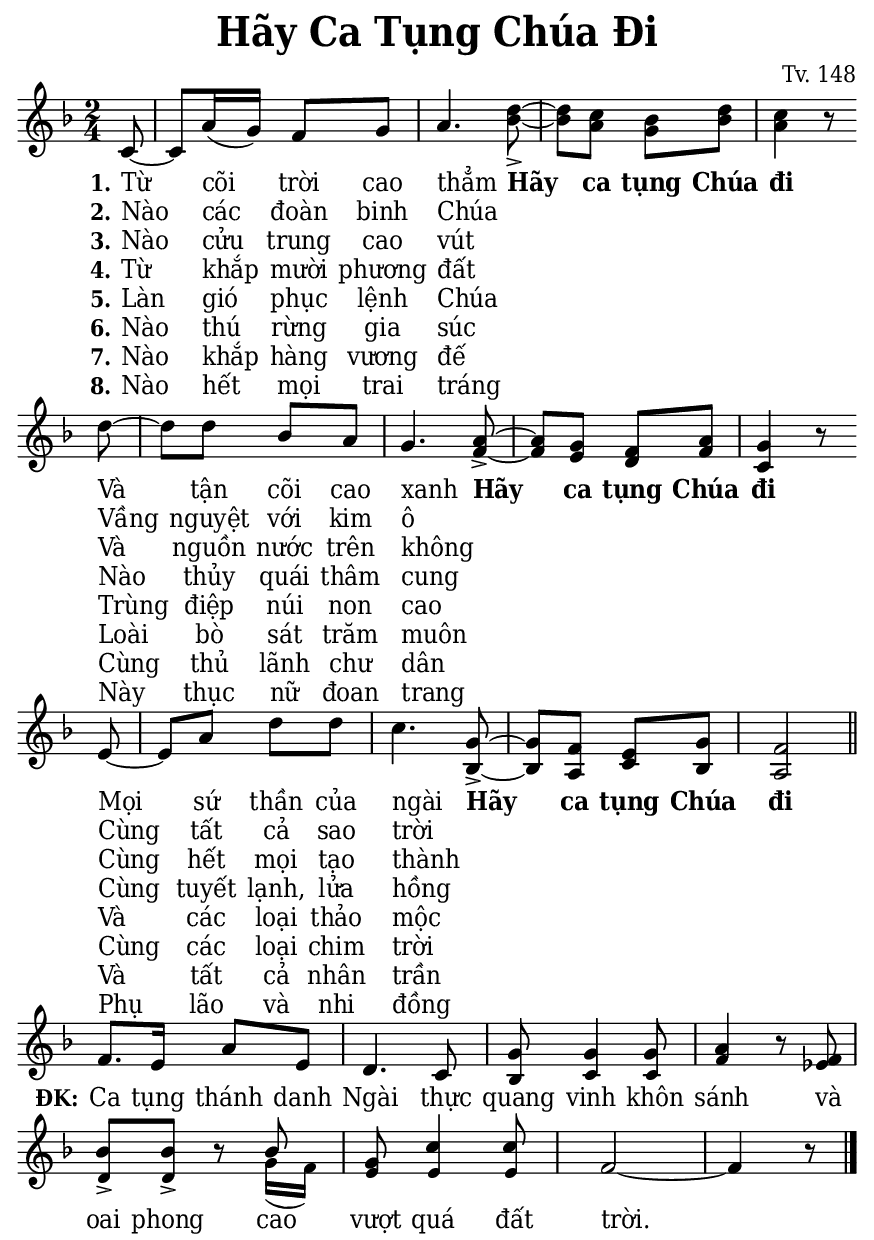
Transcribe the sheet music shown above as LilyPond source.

% Cài đặt chung\
\version "2.22.1"
\include "english.ly"

\header {
  title = \markup { \fontsize #1 "Hãy Ca Tụng Chúa Đi" }
  composer = "Tv. 148"
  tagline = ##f
}

% Nhạc phiên khúc
nhacPhienKhucSop = \relative c' {
  \partial 8 c8 ~ |
  c a'16 (g) f8 g |
  a4.
  <<
    {
      d8 _> ~ |
      d c bf d |
      c4
    }
    {
      bf8 ~ |
      bf a g bf |
      a4
    }
  >>
  r8 \bar "" \break
  d ~ |
  d d bf a |
  g4.
  <<
    {
      a8 _> ~ |
      a g f a |
      g4
    }
    {
      f8 ~ |
      f e d f |
      c4
    }
  >>
  r8 \bar "" \break
  e ~ |
  e a d d |
  c4.
  <<
    {
      g8 _> ~ |
      g f e g |
      f2
    }
    {
      bf,8 ~ |
      bf a c bf |
      a2
    }
  >>
  \bar "||" \break
  
  f'8. e16 a8 e |
  d4. c8 |
  g' g4 g8 |
  a4 r8 f |
  bf _> bf _> r bf |
  g c4 c8 |
  f,2 ~ |
  f4 r8 \bar "|."
}

nhacPhienKhucAlto = \relative c {
  r8 |
  R2*12
  f'8. e16 a8 e |
  d4. c8 |
  bf c4 c8 |
  f4 r8 ef |
  d d r g16 (f) |
  e8 e4 e8 |
  f2 ~ |
  f4 r8
}

% Lời phiên khúc
loiPhienKhucSop = \lyrics {
  <<
    {
      \set stanza = "1."
      Từ cõi trời cao
      \tweak self-alignment-X #LEFT thẳm
      \override Lyrics.LyricText.font-series = #'bold
      Hãy ca tụng Chúa đi
      \revert Lyrics.LyricText.font-series
      Và tận cõi cao \tweak self-alignment-X #LEFT xanh
      \override Lyrics.LyricText.font-series = #'bold
      Hãy ca tụng Chúa đi
      \revert Lyrics.LyricText.font-series
      Mọi sứ thần của \tweak self-alignment-X #LEFT ngài
      \override Lyrics.LyricText.font-series = #'bold
      Hãy ca tụng Chúa đi
      \revert Lyrics.LyricText.font-series
    }
    \new Lyrics {
	    \set associatedVoice = "beSop"
	    \set stanza = "2."
	    Nào các đoàn binh Chúa
	    \repeat unfold 5 { _ }
	    Vầng nguyệt với kim ô
	    \repeat unfold 5 { _ }
	    Cùng tất cả sao trời
	    \repeat unfold 5 { _ }
    }
    \new Lyrics {
	    \set associatedVoice = "beSop"
	    \set stanza = "3."
	    Nào cửu trung cao vút
	    \repeat unfold 5 { _ }
	    Và nguồn nước trên không
	    \repeat unfold 5 { _ }
	    Cùng hết mọi tạo thành
	    \repeat unfold 5 { _ }
    }
    \new Lyrics {
	    \set associatedVoice = "beSop"
	    \set stanza = "4."
	    Từ khắp mười phương đất
	    \repeat unfold 5 { _ }
	    Nào thủy quái thâm cung
	    \repeat unfold 5 { _ }
	    Cùng tuyết lạnh, lửa hồng
	    \repeat unfold 5 { _ }
    }
    \new Lyrics {
	    \set associatedVoice = "beSop"
	    \set stanza = "5."
	    Làn gió phục lệnh Chúa
	    \repeat unfold 5 { _ }
	    Trùng điệp núi non cao
	    \repeat unfold 5 { _ }
	    Và các loại thảo mộc
	    \repeat unfold 5 { _ }
    }
    \new Lyrics {
	    \set associatedVoice = "beSop"
	    \set stanza = "6."
	    Nào thú rừng gia súc
	    \repeat unfold 5 { _ }
	    Loài bò sát trăm muôn
	    \repeat unfold 5 { _ }
	    Cùng các loại chim trời
	    \repeat unfold 5 { _ }
    }
    \new Lyrics {
	    \set associatedVoice = "beSop"
	    \set stanza = "7."
	    Nào khắp hàng vương đế
	    \repeat unfold 5 { _ }
	    Cùng thủ lãnh chư dân
	    \repeat unfold 5 { _ }
	    Và tất cả nhân trần
	    \repeat unfold 5 { _ }
    }
    \new Lyrics {
	    \set associatedVoice = "beSop"
	    \set stanza = "8."
	    Nào hết mọi trai tráng
	    \repeat unfold 5 { _ }
	    Này thục nữ đoan trang
	    \repeat unfold 5 { _ }
	    Phụ lão và nhi đồng
	    \repeat unfold 5 { _ }
    }
  >>
  \set stanza = "ĐK:"
  Ca tụng thánh danh Ngài thực quang vinh khôn sánh
  và oai phong cao vượt quá đất trời.
}

% Dàn trang
\paper {
  #(set-paper-size "a5")
  top-margin = 0.5\mm
  bottom-margin = 0.5\mm
  left-margin = 3\mm
  right-margin = 3\mm
  indent = #0
  #(define fonts
	 (make-pango-font-tree "Deja Vu Serif Condensed"
	 		       "Deja Vu Serif Condensed"
			       "Deja Vu Serif Condensed"
			       (/ 20 20)))
  print-page-number = ##f
  page-count = 1
}

TongNhip = {
  \key f \major \time 2/4
  \set Timing.beamExceptions = #'()
  \set Timing.baseMoment = #(ly:make-moment 1/4)
}

% Đổi kích thước nốt cho bè phụ
notBePhu =
#(define-music-function (font-size music) (number? ly:music?)
   (for-some-music
     (lambda (m)
       (if (music-is-of-type? m 'rhythmic-event)
           (begin
             (set! (ly:music-property m 'tweaks)
                   (cons `(font-size . ,font-size)
                         (ly:music-property m 'tweaks)))
             #t)
           #f))
     music)
   music)

\score {
  \new ChoirStaff <<
    \new Staff \with {
        \consists "Merge_rests_engraver"
        printPartCombineTexts = ##f
      }
      <<
      \new Voice \TongNhip \partCombine 
        \nhacPhienKhucSop
        \notBePhu -1 { \nhacPhienKhucAlto }
      \new NullVoice = beSop \nhacPhienKhucSop
      \new Lyrics \lyricsto beSop \loiPhienKhucSop
      >>
  >>
  \layout {
    \override Lyrics.LyricSpace.minimum-distance = #1
    \override Score.BarNumber.break-visibility = ##(#f #f #f)
    \override Score.SpacingSpanner.uniform-stretching = ##t
  } 
}
